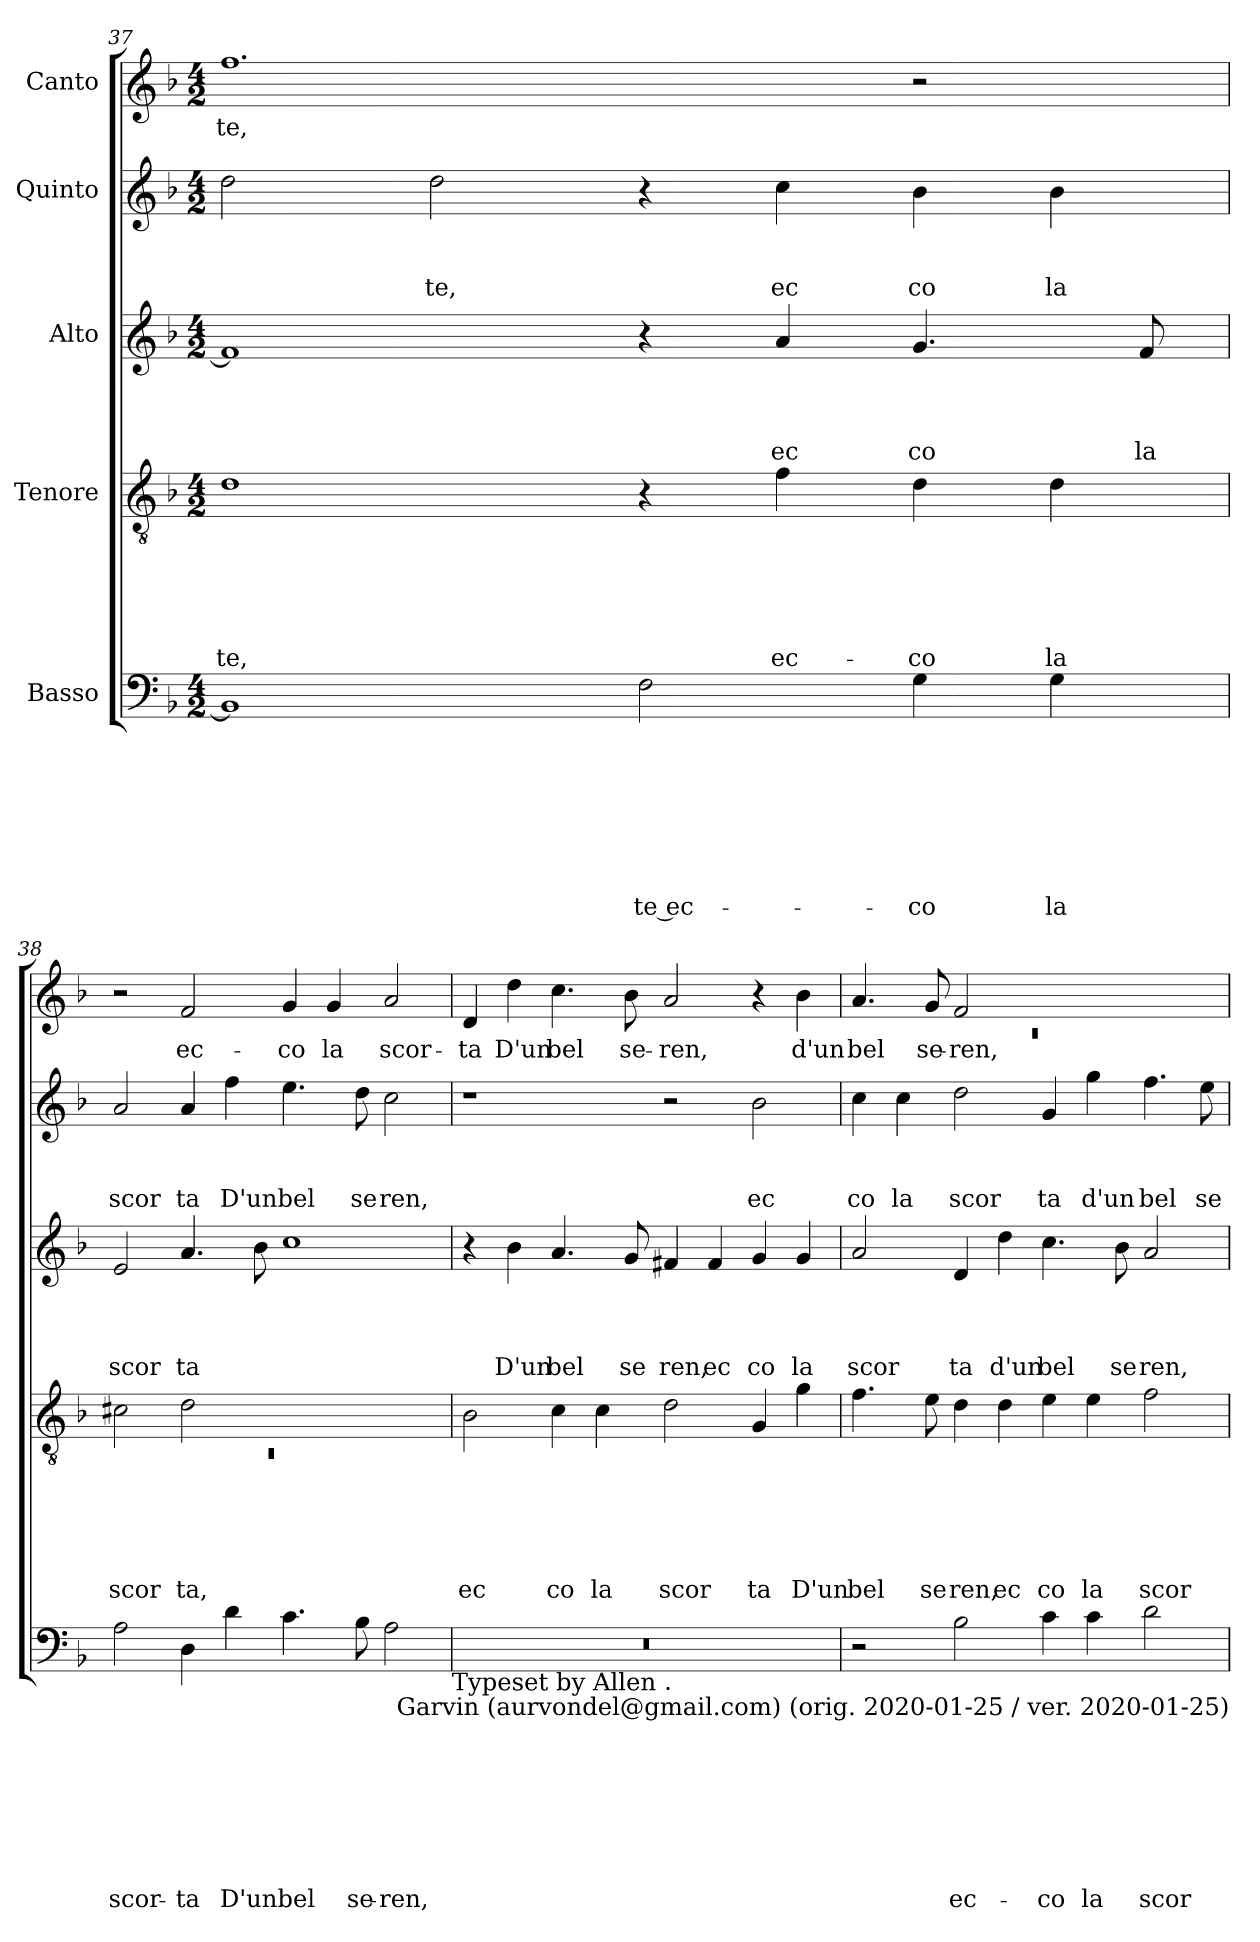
**kern	**text	**text	**text	**text	**text	**text	**text	**text	**kern	**text	**text	**text	**text	**text	**text	**kern	**text	**text	**text	**text	**kern	**text	**text	**text	**kern	**text
*part5	*part5	*part5	*part5	*part5	*part5	*part5	*part5	*part5	*part4	*part4	*part4	*part4	*part4	*part4	*part4	*part3	*part3	*part3	*part3	*part3	*part2	*part2	*part2	*part2	*part1	*part1
*staff5	*staff5	*staff5	*staff5	*staff5	*staff5	*staff5	*staff5	*staff5	*staff4	*staff4	*staff4	*staff4	*staff4	*staff4	*staff4	*staff3	*staff3	*staff3	*staff3	*staff3	*staff2	*staff2	*staff2	*staff2	*staff1	*staff1
*I"Basso	*	*	*	*	*	*	*	*	*I"Tenore	*	*	*	*	*	*	*I"Alto	*	*	*	*	*I"Quinto	*	*	*	*I"Canto	*
*clefF4	*	*	*	*	*	*	*	*	*clefGv2	*	*	*	*	*	*	*clefG2	*	*	*	*	*clefG2	*	*	*	*clefG2	*
*k[b-]	*	*	*	*	*	*	*	*	*k[b-]	*	*	*	*	*	*	*k[b-]	*	*	*	*	*k[b-]	*	*	*	*k[b-]	*
*F:	*	*	*	*	*	*	*	*	*F:	*	*	*	*	*	*	*F:	*	*	*	*	*F:	*	*	*	*F:	*
*M4/2	*	*	*	*	*	*	*	*	*M4/2	*	*	*	*	*	*	*M4/2	*	*	*	*	*M4/2	*	*	*	*M4/2	*
=37	=37	=37	=37	=37	=37	=37	=37	=37	=37	=37	=37	=37	=37	=37	=37	=37	=37	=37	=37	=37	=37	=37	=37	=37	=37	=37
!	!	!	!	!	!	!	!	!	!	!	!	!	!	!	!LO:LY:b	!	!	!	!	!	!	!	!	!	!	!LO:LY:b
1BB-]	.	.	.	.	.	.	.	.	1d	.	.	.	.	.	-te,	1f]	.	.	.	.	2dd\	.	.	.	1.ff	te,
!	!	!	!	!	!	!	!	!	!	!	!	!	!	!	!	!	!	!	!	!	!	!	!	!LO:LY:b	!	!
.	.	.	.	.	.	.	.	.	.	.	.	.	.	.	.	.	.	.	.	.	2dd\	.	.	te,	.	.
!	!	!	!	!	!	!	!	!LO:LY:b:rj	!	!	!	!	!	!	!	!	!	!	!	!	!	!	!	!	!	!
2F\	.	.	.	.	.	.	.	-te ec-	4r	.	.	.	.	.	.	4r	.	.	.	.	4r	.	.	.	.	.
!	!	!	!	!	!	!	!	!	!	!	!	!	!	!	!LO:LY:b	!	!	!	!	!LO:LY:b	!	!	!	!LO:LY:b	!	!
.	.	.	.	.	.	.	.	.	4f\	.	.	.	.	.	ec-	4a/	.	.	.	ec	4cc\	.	.	ec	.	.
!	!	!	!	!	!	!	!	!LO:LY:b	!	!	!	!	!	!	!LO:LY:b	!	!	!	!	!LO:LY:b	!	!	!	!LO:LY:b	!	!
4G\	.	.	.	.	.	.	.	-co	4d\	.	.	.	.	.	-co	4.g/	.	.	.	co	4b-\	.	.	co	2r	.
!	!	!	!	!	!	!	!	!LO:LY:b	!	!	!	!	!	!	!LO:LY:b	!	!	!	!	!	!	!	!	!LO:LY:b	!	!
4G\	.	.	.	.	.	.	.	la	4d\	.	.	.	.	.	la	.	.	.	.	.	4b-\	.	.	la	.	.
!	!	!	!	!	!	!	!	!	!	!	!	!	!	!	!	!	!	!	!	!LO:LY:b	!	!	!	!	!	!
.	.	.	.	.	.	.	.	.	.	.	.	.	.	.	.	8f/	.	.	.	la	.	.	.	.	.	.
!!LO:LB:g=z
=38	=38	=38	=38	=38	=38	=38	=38	=38	=38	=38	=38	=38	=38	=38	=38	=38	=38	=38	=38	=38	=38	=38	=38	=38	=38	=38
*	*	*	*	*	*	*	*	*	*^	*	*	*	*	*	*	*	*	*	*	*	*	*	*	*	*	*
!	!	!	!	!	!	!	!	!LO:LY:b	!	!LO:N:vis=1	!	!	!	!	!	!LO:LY:b	!	!	!	!	!LO:LY:b	!	!	!	!LO:LY:b	!	!
2A\	.	.	.	.	.	.	.	scor-	2c#X\	0rC	.	.	.	.	.	scor	2e/	.	.	.	scor	2a/	.	.	scor	2r	.
!	!	!	!	!	!	!	!	!LO:LY:b	!	!	!	!	!	!	!	!LO:LY:b	!	!	!	!	!LO:LY:b	!	!	!	!LO:LY:b	!	!LO:LY:b
4D\	.	.	.	.	.	.	.	-ta	2d\	.	.	.	.	.	.	ta,	4.a/	.	.	.	ta	4a/	.	.	ta	2f/	ec-
!	!	!	!	!	!	!	!	!LO:LY:b	!	!	!	!	!	!	!	!	!	!	!	!	!	!	!	!	!LO:LY:b	!	!
4d\	.	.	.	.	.	.	.	D'un	.	.	.	.	.	.	.	.	.	.	.	.	.	4ff\	.	.	D'un	.	.
.	.	.	.	.	.	.	.	.	.	.	.	.	.	.	.	.	8b-\	.	.	.	.	.	.	.	.	.	.
!	!	!	!	!	!	!	!	!LO:LY:b	!	!	!	!	!	!	!	!	!	!	!	!	!	!	!	!	!LO:LY:b	!	!LO:LY:b
4.c\	.	.	.	.	.	.	.	bel	1ryy	.	.	.	.	.	.	.	1cc	.	.	.	.	4.ee\	.	.	bel	4g/	-co
!	!	!	!	!	!	!	!	!	!	!	!	!	!	!	!	!	!	!	!	!	!	!	!	!	!	!	!LO:LY:b
.	.	.	.	.	.	.	.	.	.	.	.	.	.	.	.	.	.	.	.	.	.	.	.	.	.	4g/	la
!	!	!	!	!	!	!	!	!LO:LY:b	!	!	!	!	!	!	!	!	!	!	!	!	!	!	!	!	!LO:LY:b	!	!
8B-\	.	.	.	.	.	.	.	se-	.	.	.	.	.	.	.	.	.	.	.	.	.	8dd\	.	.	se	.	.
!	!	!	!	!	!	!	!	!LO:LY:b	!	!	!	!	!	!	!	!	!	!	!	!	!	!	!	!	!LO:LY:b	!	!LO:LY:b
2A\	.	.	.	.	.	.	.	-ren,	.	.	.	.	.	.	.	.	.	.	.	.	.	2cc\	.	.	ren,	2a/	scor-
*	*	*	*	*	*	*	*	*	*v	*v	*	*	*	*	*	*	*	*	*	*	*	*	*	*	*	*	*
!LO:TX:b:t=Typeset by Allen	!	!	!	!	!	!	!	!	!	!	!	!	!	!	!	!	!	!	!	!	!	!	!	!	!	!
=39	=39	=39	=39	=39	=39	=39	=39	=39	=39	=39	=39	=39	=39	=39	=39	=39	=39	=39	=39	=39	=39	=39	=39	=39	=39	=39
!	!	!	!	!	!	!	!	!	!	!	!	!	!	!	!LO:LY:b	!	!	!	!	!	!	!	!	!	!	!LO:LY:b
*^	*	*	*	*	*	*	*	*	*	*	*	*	*	*	*	*	*	*	*	*	*	*	*	*	*	*
0r	1ryy	.	.	.	.	.	.	.	.	2B-\	.	.	.	.	.	ec	4r	.	.	.	.	1r	.	.	.	4d/	-ta
!	!	!	!	!	!	!	!	!	!	!	!	!	!	!	!	!	!	!	!	!	!LO:LY:b	!	!	!	!	!	!LO:LY:b
.	.	.	.	.	.	.	.	.	.	.	.	.	.	.	.	.	4b-\	.	.	.	D'un	.	.	.	.	4dd\	D'un
!	!	!	!	!	!	!	!	!	!	!	!	!	!	!	!	!LO:LY:b	!	!	!	!	!LO:LY:b	!	!	!	!	!	!LO:LY:b
.	.	.	.	.	.	.	.	.	.	4c\	.	.	.	.	.	co	4.a/	.	.	.	bel	.	.	.	.	4.cc\	bel
!	!	!	!	!	!	!	!	!	!	!	!	!	!	!	!	!LO:LY:b	!	!	!	!	!	!	!	!	!	!	!
.	.	.	.	.	.	.	.	.	.	4c\	.	.	.	.	.	la	.	.	.	.	.	.	.	.	.	.	.
!	!	!	!	!	!	!	!	!	!	!	!	!	!	!	!	!	!	!	!	!	!LO:LY:b	!	!	!	!	!	!LO:LY:b
.	.	.	.	.	.	.	.	.	.	.	.	.	.	.	.	.	8g/	.	.	.	se	.	.	.	.	8b-\	se-
!	!LO:TX:b:t=.	!	!	!	!	!	!	!	!	!	!	!	!	!	!	!	!	!	!	!	!	!	!	!	!	!	!
!	!	!	!	!	!	!	!	!	!	!	!	!	!	!	!	!LO:LY:b	!	!	!	!	!LO:LY:b	!	!	!	!	!	!LO:LY:b
.	1ryy	.	.	.	.	.	.	.	.	2d\	.	.	.	.	.	scor	4f#X/	.	.	.	ren,	2r	.	.	.	2a/	-ren,
!	!	!	!	!	!	!	!	!	!	!	!	!	!	!	!	!	!	!	!	!	!LO:LY:b	!	!	!	!	!	!
.	.	.	.	.	.	.	.	.	.	.	.	.	.	.	.	.	4f#/	.	.	.	ec	.	.	.	.	.	.
!	!	!	!	!	!	!	!	!	!	!	!	!	!	!	!	!LO:LY:b	!	!	!	!	!LO:LY:b	!	!	!	!LO:LY:b	!	!
.	.	.	.	.	.	.	.	.	.	4G/	.	.	.	.	.	ta	4g/	.	.	.	co	2b-\	.	.	ec	4r	.
!	!	!	!	!	!	!	!	!	!	!	!	!	!	!	!	!LO:LY:b	!	!	!	!	!LO:LY:b	!	!	!	!	!	!LO:LY:b
.	.	.	.	.	.	.	.	.	.	4g\	.	.	.	.	.	D'un	4g/	.	.	.	la	.	.	.	.	4b-\	d'un
=40	=40	=40	=40	=40	=40	=40	=40	=40	=40	=40	=40	=40	=40	=40	=40	=40	=40	=40	=40	=40	=40	=40	=40	=40	=40	=40	=40
*	*	*	*	*	*	*	*	*	*	*	*	*	*	*	*	*	*	*	*	*	*	*	*	*	*	*^	*
!	!	!	!	!	!	!	!	!	!	!	!	!	!	!	!	!LO:LY:b	!	!	!	!	!LO:LY:b	!	!	!	!LO:LY:b	!	!LO:N:vis=1	!LO:LY:b
*v	*v	*	*	*	*	*	*	*	*	*	*	*	*	*	*	*	*	*	*	*	*	*	*	*	*	*	*	*
2r	.	.	.	.	.	.	.	.	4.f\	.	.	.	.	.	bel	2a/	.	.	.	scor	4cc\	.	.	co	4.a/	0rc	bel
!	!	!	!	!	!	!	!	!	!	!	!	!	!	!	!	!	!	!	!	!	!	!	!	!LO:LY:b	!	!	!
.	.	.	.	.	.	.	.	.	.	.	.	.	.	.	.	.	.	.	.	.	4cc\	.	.	la	.	.	.
!	!	!	!	!	!	!	!	!	!	!	!	!	!	!	!LO:LY:b	!	!	!	!	!	!	!	!	!	!	!	!LO:LY:b
.	.	.	.	.	.	.	.	.	8e\	.	.	.	.	.	se	.	.	.	.	.	.	.	.	.	8g/	.	se-
!	!	!	!	!	!	!	!	!LO:LY:b	!	!	!	!	!	!	!LO:LY:b	!	!	!	!	!LO:LY:b	!	!	!	!LO:LY:b	!	!	!LO:LY:b
2B-\	.	.	.	.	.	.	.	ec-	4d\	.	.	.	.	.	ren,	4d/	.	.	.	ta	2dd\	.	.	scor	2f/	.	-ren,
!	!	!	!	!	!	!	!	!	!	!	!	!	!	!	!LO:LY:b	!	!	!	!	!LO:LY:b	!	!	!	!	!	!	!
.	.	.	.	.	.	.	.	.	4d\	.	.	.	.	.	ec	4dd\	.	.	.	d'un	.	.	.	.	.	.	.
!	!	!	!	!	!	!	!	!LO:LY:b	!	!	!	!	!	!	!LO:LY:b	!	!	!	!	!LO:LY:b	!	!	!	!LO:LY:b	!	!	!
4c\	.	.	.	.	.	.	.	-co	4e\	.	.	.	.	.	co	4.cc\	.	.	.	bel	4g/	.	.	ta	1ryy	.	.
!	!	!	!	!	!	!	!	!LO:LY:b	!	!	!	!	!	!	!LO:LY:b	!	!	!	!	!	!	!	!	!LO:LY:b	!	!	!
4c\	.	.	.	.	.	.	.	la	4e\	.	.	.	.	.	la	.	.	.	.	.	4gg\	.	.	d'un	.	.	.
!	!	!	!	!	!	!	!	!	!	!	!	!	!	!	!	!	!	!	!	!LO:LY:b	!	!	!	!	!	!	!
.	.	.	.	.	.	.	.	.	.	.	.	.	.	.	.	8b-\	.	.	.	se	.	.	.	.	.	.	.
!	!	!	!	!	!	!	!	!LO:LY:b	!	!	!	!	!	!	!LO:LY:b	!	!	!	!	!LO:LY:b	!	!	!	!LO:LY:b	!	!	!
2d\	.	.	.	.	.	.	.	scor-	2f\	.	.	.	.	.	scor	2a/	.	.	.	ren,	4.ff\	.	.	bel	.	.	.
!	!	!	!	!	!	!	!	!	!	!	!	!	!	!	!	!	!	!	!	!	!	!	!	!LO:LY:b	!	!	!
.	.	.	.	.	.	.	.	.	.	.	.	.	.	.	.	.	.	.	.	.	8ee\	.	.	se	.	.	.
*	*	*	*	*	*	*	*	*	*	*	*	*	*	*	*	*	*	*	*	*	*	*	*	*	*v	*v	*
!LO:TX:b:t=Garvin (aurvondel@gmail.com) (orig. 2020-01-25 / ver. 2020-01-25)	!	!	!	!	!	!	!	!	!	!	!	!	!	!	!	!	!	!	!	!	!	!	!	!	!	!
=	=	=	=	=	=	=	=	=	=	=	=	=	=	=	=	=	=	=	=	=	=	=	=	=	=	=
*-	*-	*-	*-	*-	*-	*-	*-	*-	*-	*-	*-	*-	*-	*-	*-	*-	*-	*-	*-	*-	*-	*-	*-	*-	*-	*-
